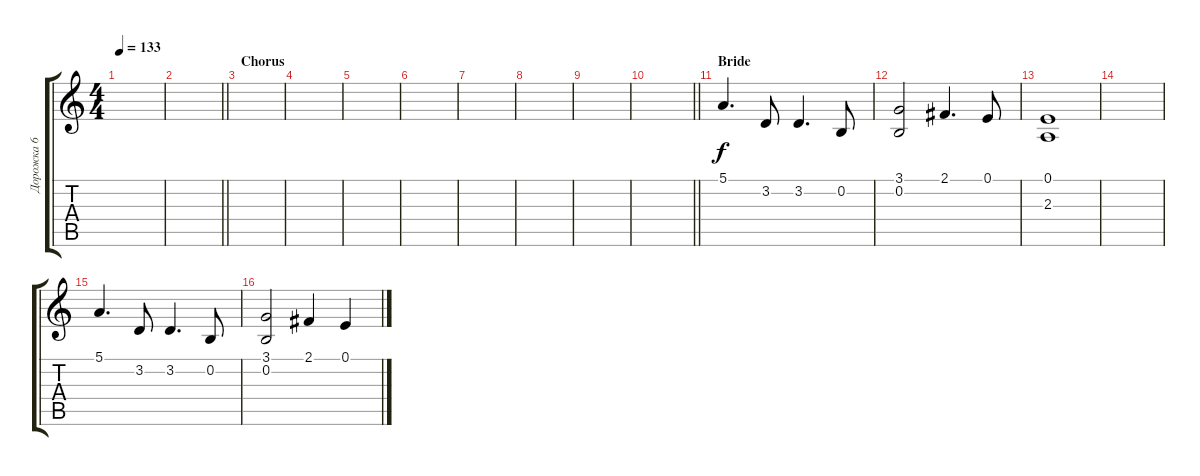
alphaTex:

\track ("Дорожка 6" "Дорожка 6") {instrument clarinet}
\staff {score tabs}
\tuning (E4 B3 G3 D3 A2 E2) {hide}
\ts (4 4)
\tempo 133
\clef g2
\ks c
|
\barLineRight lightlight
|
\section ("" "Chorus")
|
|
|
|
|
|
|
\barLineRight lightlight
|
\section ("" "Bride")
5.1.4{d} 3.2.8 3.2.4{d} 0.2.8 |
(3.1 0.2).2 2.1.4{d} 0.1.8 |
(0.1 2.3).1 |
|
5.1.4{d} 3.2.8 3.2.4{d} 0.2.8 |
(3.1 0.2).2 2.1.4 0.1.4
